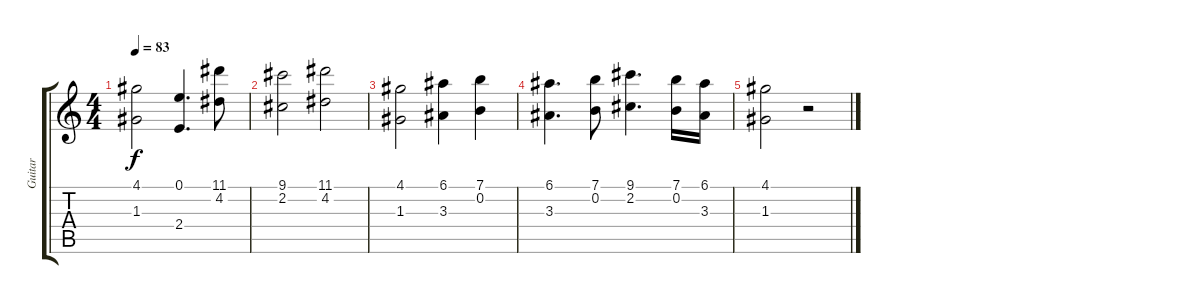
\track ("Guitar" "Guitar") {instrument distortionguitar}
\staff {score tabs}
\tuning (E4 B3 G3 D3 A2 E2) {hide}
\ts (4 4)
\tempo 83
\clef g2
\ks c
(4.1 1.3).2{dy f} (0.1 2.4).4{d} (11.1 4.2).8 |
(9.1 2.2).2 (11.1 4.2).2 |
(4.1 1.3).2{volume 16} (6.1 3.3).4 (7.1 0.2).4 |
(6.1 3.3).4{d} (7.1 0.2).8 (9.1 2.2).4{d} (7.1 0.2).16 (6.1 3.3).16 |
(4.1 1.3).2 r.2
